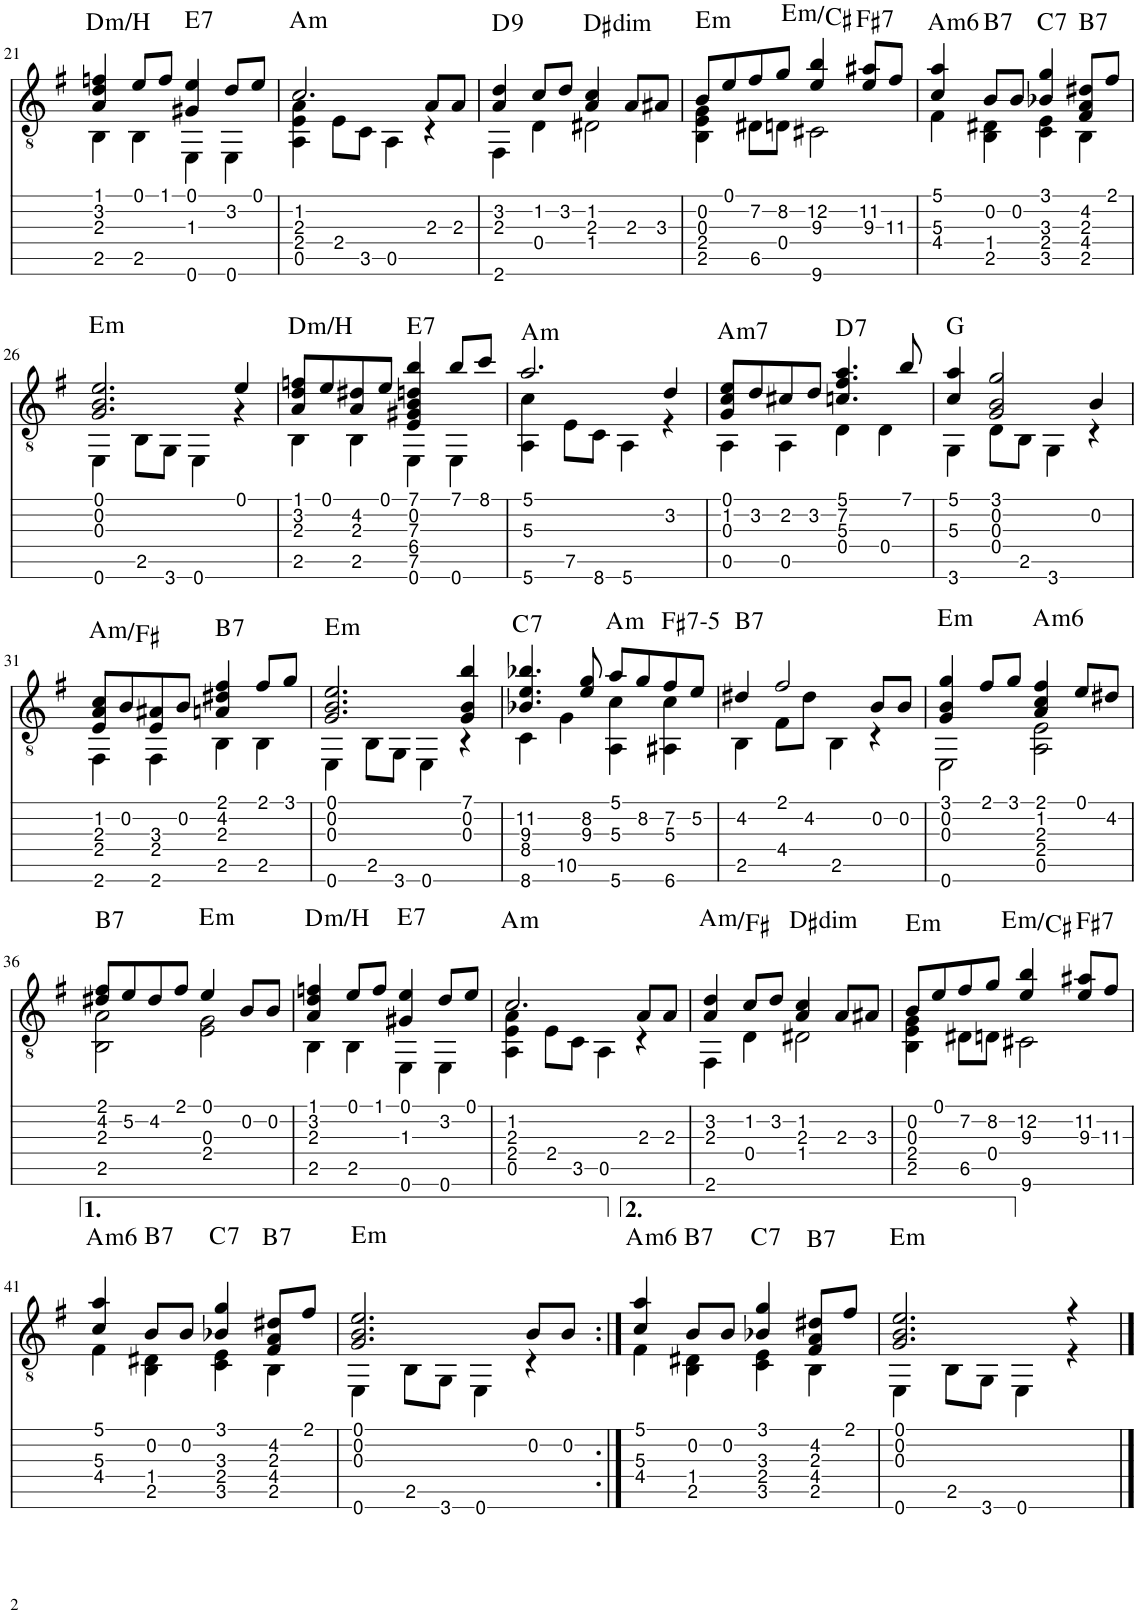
**kern	**kern	**harte
*part1	*part1	*part1
*staff2	*staff1	*
*I"Guitar	*	*
*I'Guit.	*	*
!!LO:PB:g=z
*	*clefGv2	*
*k[f#]	*k[f#]	*
*M4/4	*M4/4	*
=21	=21	=21
*^	*^	*
!	!	!	!	!LO:H:kt=m
4A 4d 4fn	4BB	4A/ 4d/ 4fn/	4BB\	D:min
8eL	4BB	8e/L	4BB\	.
8fJ	.	8f/J	.	.
!	!	!	!	!LO:H:kt=7
4G#X 4e	4EE	4G#X/ 4e/	4EE\	E:7
8dL	4EE	8d/L	4EE\	.
8eJ	.	8e/J	.	.
=22	=22	=22	=22	=22
!	!	!	!	!LO:H:kt=m
2.c	4AA 4E 4A	2.c/	4AA\ 4E\ 4A\	A:min
.	8EL	.	8E\L	.
.	8CJ	.	8C\J	.
.	4AA	.	4AA\	.
8AL	4r	8A/L	4r	.
8AJ	.	8A/J	.	.
=23	=23	=23	=23	=23
!	!	!	!	!LO:H:kt=9
4A 4d	4FF#	4A/ 4d/	4FF#\	D:9
8cL	4D	8c/L	4D\	.
8dJ	.	8d/J	.	.
!	!	!	!	!LO:H:kt=dim
4A 4c	2D#	4A/ 4c/	2D#X\	D#:dim
8AL	.	8A/L	.	.
8A#XJ	.	8A#X/J	.	.
=24	=24	=24	=24	=24
!	!	!	!	!LO:H:kt=m
8BL	4BB 4E 4G	8B/L	4BB\ 4E\ 4G\	E:min
8eJ	.	8e/	.	.
8f#L	8D#L	8f#/	8D#X\L	.
8gJ	8DJ	8g/J	8Dn\J	.
!	!	!	!	!LO:H:kt=m
4e 4b	2C#	4e/ 4b/	2C#X\	E:min/6
!	!	!	!	!LO:H:kt=7
8e\ 8a#\L	.	8e/ 8a#X/L	.	F#:7
8f#J	.	8f#/J	.	.
=25	=25	=25	=25	=25
!	!	!	!	!LO:H:kt=m6
4c 4a	4F#	4c/ 4a/	4F#\	A:min6
!	!	!	!	!LO:H:kt=7
8BL	4BB 4D#	8B/L	4BB\ 4D#X\	B:7
8BJ	.	8B/J	.	.
!	!	!	!	!LO:H:kt=7
4B- 4g	4C 4E	4B-X/ 4g/	4C\ 4E\	C:7
!	!	!	!	!LO:H:kt=7
8F#\ 8A\ 8d#\L	4BB	8F#/ 8A/ 8d#X/L	4BB\	B:7
8f#J	.	8f#/J	.	.
!!LO:LB:g=z	!!
=26	=26	=26	=26	=26
!	!	!	!	!LO:H:kt=m
2.G 2.B 2.e	4EE	2.G/ 2.B/ 2.e/	4EE\	E:min
.	8BBL	.	8BB\L	.
.	8GGJ	.	8GG\J	.
.	4EE	.	4EE\	.
4e	4r	4e/	4r	.
=27	=27	=27	=27	=27
!	!	!	!	!LO:H:kt=m
8A\ 8d\ 8f\L	4BB	8A/ 8d/ 8fn/L	4BB\	D:min
8eJ	.	8e/	.	.
8A\ 8d#\L	4BB	8A/ 8d#X/	4BB\	.
8eJ	.	8e/J	.	.
!	!	!	!	!LO:H:kt=7
4E 4G# 4d 4B 4b	4EE	4E/ 4G#X/ 4B/ 4dn/ 4b/	4EE\	E:7
8bL	4EE	8b/L	4EE\	.
8ccJ	.	8cc/J	.	.
=28	=28	=28	=28	=28
!	!	!	!	!LO:H:kt=m
2.a	4AA 4c	2.a/	4AA\ 4c\	A:min
.	8EL	.	8E\L	.
.	8CJ	.	8C\J	.
.	4AA	.	4AA\	.
4d	4r	4d/	4r	.
=29	=29	=29	=29	=29
!	!	!	!	!LO:H:kt=m7
8G\ 8c\ 8e\L	4AA	8G/ 8c/ 8e/L	4AA\	A:min7
8dJ	.	8d/	.	.
8c#L	4AA	8c#X/	4AA\	.
8dJ	.	8d/J	.	.
!	!	!	!	!LO:H:kt=7
4.c 4.f# 4.a	4D	4.cn/ 4.f#/ 4.a/	4D\	D:7
.	4D	.	4D\	.
8b	.	8b/	.	.
=30	=30	=30	=30	=30
4c 4a	4GG	4c/ 4a/	4GG\	G:maj
2G 2B 2g	8DL	2G/ 2B/ 2g/	8D\L	.
.	8BBJ	.	8BB\J	.
.	4GG	.	4GG\	.
4B	4r	4B/	4r	.
!!LO:LB:g=z	!!
=31	=31	=31	=31	=31
!	!	!	!	!LO:H:kt=m
8E\ 8A\ 8c\L	4FF#	8E/ 8A/ 8c/L	4FF#\	A:min/6
8BJ	.	8B/	.	.
8E\ 8A#\L	4FF#	8E/ 8A#X/	4FF#\	.
8BJ	.	8B/J	.	.
!	!	!	!	!LO:H:kt=7
4A 4d# 4f#	4BB	4An/ 4d#X/ 4f#/	4BB\	B:7
8f#L	4BB	8f#/L	4BB\	.
8gJ	.	8g/J	.	.
=32	=32	=32	=32	=32
!	!	!	!	!LO:H:kt=m
2.G 2.B 2.e	4EE	2.G/ 2.B/ 2.e/	4EE\	E:min
.	8BBL	.	8BB\L	.
.	8GGJ	.	8GG\J	.
.	4EE	.	4EE\	.
4G 4B 4b	4r	4G/ 4B/ 4b/	4r	.
=33	=33	=33	=33	=33
!	!	!	!	!LO:H:kt=7
4.B- 4.e 4.b-	4C	4.B-X/ 4.e/ 4.b-X/	4C\	C:7
.	4G	.	4G\	.
8e 8g	.	8e/ 8g/	.	.
!	!	!	!	!LO:H:kt=m
8aL	4AA 4c	8a/L	4AA\ 4c\	A:min
8gJ	.	8g/	.	.
!	!	!	!	!LO:H:kt=7
8f#L	4AA# 4c	8f#/	4AA#X\ 4c\	F#:(3,b5,b7)
8eJ	.	8e/J	.	.
=34	=34	=34	=34	=34
!	!	!	!	!LO:H:kt=7
4d#	4BB	4d#X/	4BB\	B:7
2f#	8F#L	2f#/	8F#\L	.
.	8d#J	.	8d#\J	.
.	4BB	.	4BB\	.
8BL	4r	8B/L	4r	.
8BJ	.	8B/J	.	.
=35	=35	=35	=35	=35
!	!	!	!	!LO:H:kt=m
4G 4B 4g	2EE	4G/ 4B/ 4g/	2EE\	E:min
8f#L	.	8f#/L	.	.
8gJ	.	8g/J	.	.
!	!	!	!	!LO:H:kt=m6
4A 4c 4f#	2AA 2E	4A/ 4c/ 4f#/	2AA\ 2E\	A:min6
8eL	.	8e/L	.	.
8d#XJ	.	8d#X/J	.	.
!!LO:LB:g=z	!!
=36	=36	=36	=36	=36
!	!	!	!	!LO:H:kt=7
8d#X\ 8f#\L	2BB 2A	8d#X/ 8f#/L	2BB\ 2A\	B:7
8eJ	.	8e/	.	.
8d#L	.	8d#/	.	.
8f#J	.	8f#/J	.	.
!	!	!	!	!LO:H:kt=m
4e	2E 2G	4e/	2E\ 2G\	E:min
8BL	.	8B/L	.	.
8BJ	.	8B/J	.	.
=37	=37	=37	=37	=37
!	!	!	!	!LO:H:kt=m
4A 4d 4fn	4BB	4A/ 4d/ 4fn/	4BB\	D:min
8eL	4BB	8e/L	4BB\	.
8fJ	.	8f/J	.	.
!	!	!	!	!LO:H:kt=7
4G#X 4e	4EE	4G#X/ 4e/	4EE\	E:7
8dL	4EE	8d/L	4EE\	.
8eJ	.	8e/J	.	.
=38	=38	=38	=38	=38
!	!	!	!	!LO:H:kt=m
2.c	4AA 4E 4A	2.c/	4AA\ 4E\ 4A\	A:min
.	8EL	.	8E\L	.
.	8CJ	.	8C\J	.
.	4AA	.	4AA\	.
8AL	4r	8A/L	4r	.
8AJ	.	8A/J	.	.
=39	=39	=39	=39	=39
!	!	!	!	!LO:H:kt=m
4A 4d	4FF#	4A/ 4d/	4FF#\	A:min/6
8cL	4D	8c/L	4D\	.
8dJ	.	8d/J	.	.
!	!	!	!	!LO:H:kt=dim
4A 4c	2D#X	4A/ 4c/	2D#X\	D#:dim
8AL	.	8A/L	.	.
8A#XJ	.	8A#X/J	.	.
=40	=40	=40	=40	=40
!	!	!	!	!LO:H:kt=m
8BL	4BB 4E 4G	8B/L	4BB\ 4E\ 4G\	E:min
8eJ	.	8e/	.	.
8f#L	8D#XL	8f#/	8D#X\L	.
8gJ	8DnJ	8g/J	8Dn\J	.
!	!	!	!	!LO:H:kt=m
4e 4b	2C#X	4e/ 4b/	2C#X\	E:min/6
!	!	!	!	!LO:H:kt=7
8e\ 8a#X\L	.	8e/ 8a#X/L	.	F#:7
8f#J	.	8f#/J	.	.
!!LO:LB:g=z	!!
=41	=41	=41	=41	=41
!	!	!	!	!LO:H:kt=m6
4c 4a	4F#	4c/ 4a/	4F#\	A:min6
!	!	!	!	!LO:H:kt=7
8BL	4BB 4D#X	8B/L	4BB\ 4D#X\	B:7
8BJ	.	8B/J	.	.
!	!	!	!	!LO:H:kt=7
4B-X 4g	4C 4E	4B-X/ 4g/	4C\ 4E\	C:7
!	!	!	!	!LO:H:kt=7
8F#\ 8A\ 8d#X\L	4BB	8F#/ 8A/ 8d#X/L	4BB\	B:7
8f#J	.	8f#/J	.	.
=42	=42	=42	=42	=42
!	!	!	!	!LO:H:kt=m
2.G 2.B 2.e	4EE	2.G/ 2.B/ 2.e/	4EE\	E:min
.	8BBL	.	8BB\L	.
.	8GGJ	.	8GG\J	.
.	4EE	.	4EE\	.
8BL	4r	8B/L	4r	.
8BJ	.	8B/J	.	.
=43:|!	=43:|!	=43:|!	=43:|!	=43:|!
!	!	!	!	!LO:H:kt=m6
4c 4a	4F#	4c/ 4a/	4F#\	A:min6
!	!	!	!	!LO:H:kt=7
8BL	4BB 4D#	8B/L	4BB\ 4D#X\	B:7
8BJ	.	8B/J	.	.
!	!	!	!	!LO:H:kt=7
4B-X 4g	4C 4E	4B-X/ 4g/	4C\ 4E\	C:7
!	!	!	!	!LO:H:kt=7
8F#\ 8A\ 8d#X\L	4BB	8F#/ 8A/ 8d#X/L	4BB\	B:7
8f#J	.	8f#/J	.	.
=44	=44	=44	=44	=44
!	!	!	!	!LO:H:kt=m
2.G 2.B 2.e	4EE	2.G/ 2.B/ 2.e/	4EE\	E:min
.	8BBL	.	8BB\L	.
.	8GGJ	.	8GG\J	.
.	4EE	.	4EE\	.
4r	4r	4r	4r	.
*v	*v	*	*	*
*	*v	*v	*
==	==	==
*-	*-	*-
